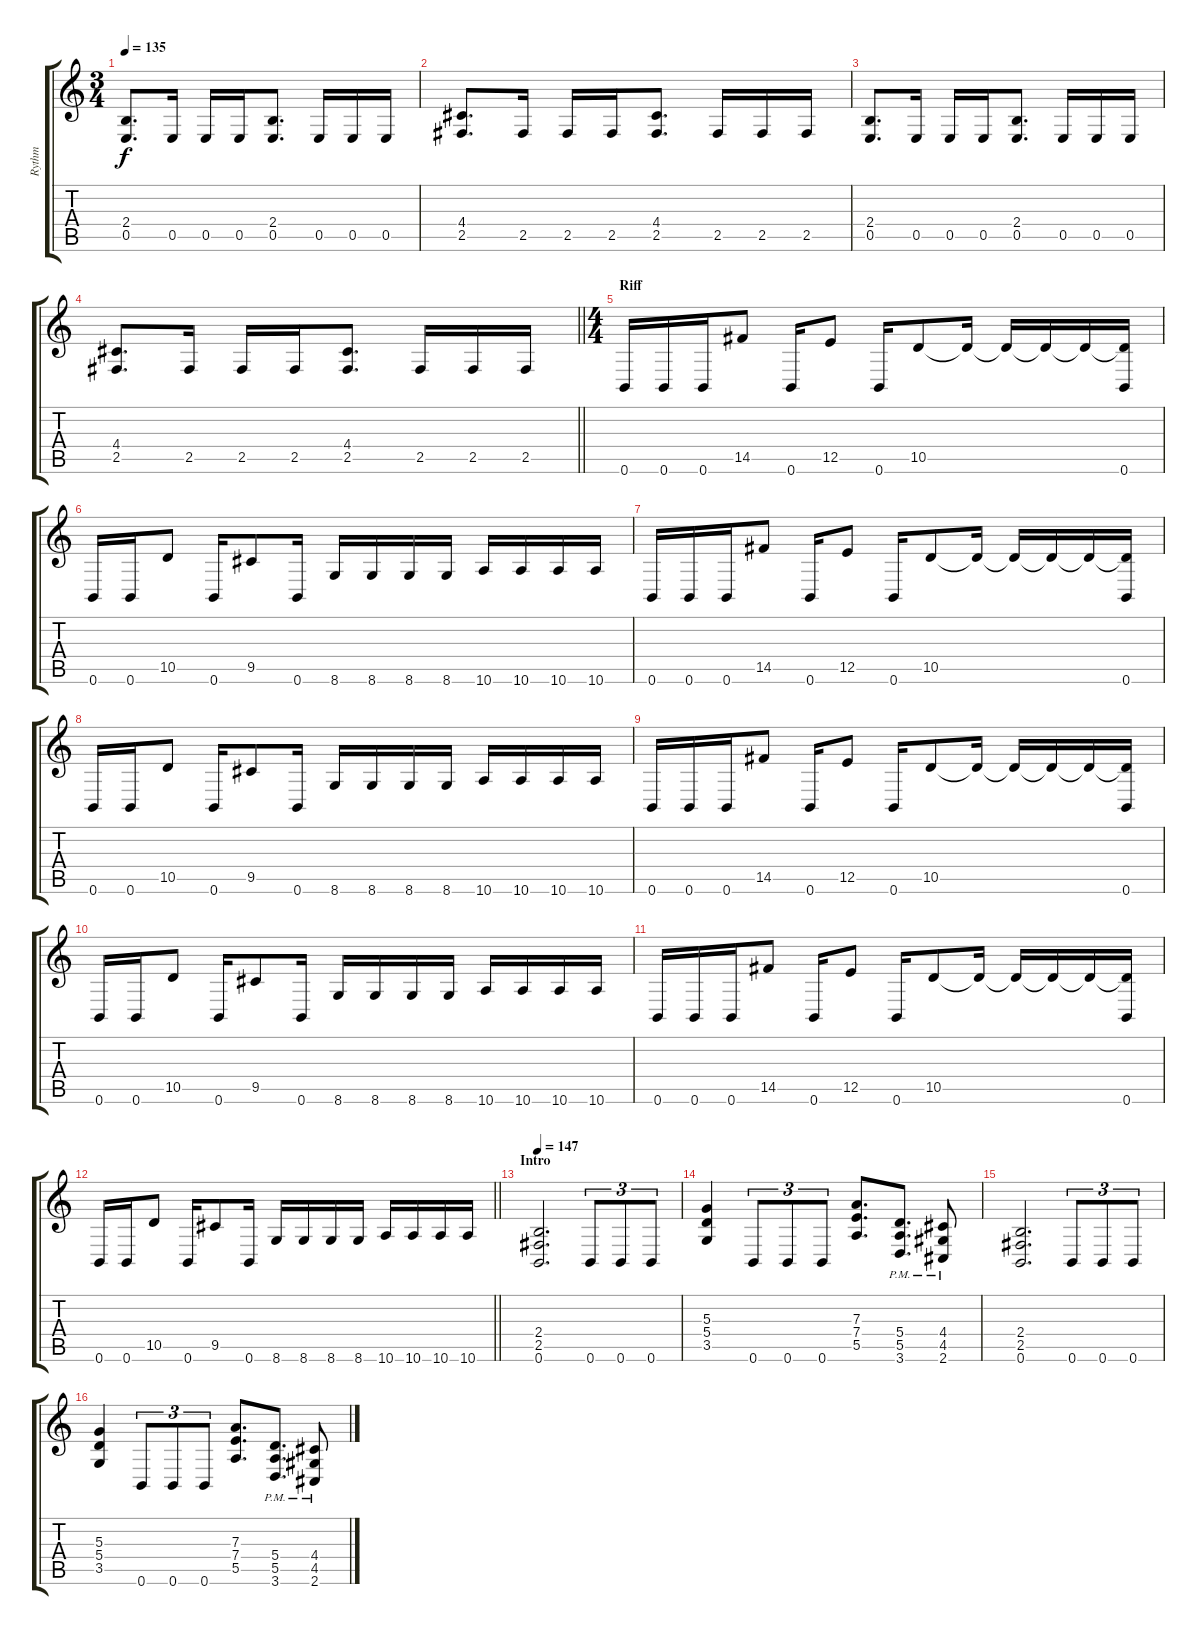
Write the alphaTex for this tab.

\track ("Rythm" "Rythm") {instrument distortionguitar}
\staff {score tabs}
\tuning (B3 Gb3 D3 A2 E2 B1) {hide}
\ts (3 4)
\tempo 135
\clef g2
\ks c
(2.4 0.5).8{d dy f} 0.5.16 0.5.16 0.5.16 (2.4 0.5).8{d} 0.5.16 0.5.16 0.5.16 |
(4.4 2.5).8{d} 2.5.16 2.5.16 2.5.16 (4.4 2.5).8{d} 2.5.16 2.5.16 2.5.16 |
(2.4 0.5).8{d} 0.5.16 0.5.16 0.5.16 (2.4 0.5).8{d} 0.5.16 0.5.16 0.5.16 |
\barLineRight lightlight
(4.4 2.5).8{d} 2.5.16 2.5.16 2.5.16 (4.4 2.5).8{d} 2.5.16 2.5.16 2.5.16 |
\ts (4 4)
\section ("" "Riff")
0.6.16 0.6.16 0.6.16 14.5.8 0.6.16 12.5.8 0.6.16 10.5.8 10.5{t}.16 10.5{t}.16 10.5{t}.16 10.5{t}.16 (10.5{t} 0.6).16 |
0.6.16 0.6.16 10.5.8 0.6.16 9.5.8 0.6.16 8.6.16 8.6.16 8.6.16 8.6.16 10.6.16 10.6.16 10.6.16 10.6.16 |
0.6.16 0.6.16 0.6.16 14.5.8 0.6.16 12.5.8 0.6.16 10.5.8 10.5{t}.16 10.5{t}.16 10.5{t}.16 10.5{t}.16 (10.5{t} 0.6).16 |
0.6.16 0.6.16 10.5.8 0.6.16 9.5.8 0.6.16 8.6.16 8.6.16 8.6.16 8.6.16 10.6.16 10.6.16 10.6.16 10.6.16 |
0.6.16 0.6.16 0.6.16 14.5.8 0.6.16 12.5.8 0.6.16 10.5.8 10.5{t}.16 10.5{t}.16 10.5{t}.16 10.5{t}.16 (10.5{t} 0.6).16 |
0.6.16 0.6.16 10.5.8 0.6.16 9.5.8 0.6.16 8.6.16 8.6.16 8.6.16 8.6.16 10.6.16 10.6.16 10.6.16 10.6.16 |
0.6.16 0.6.16 0.6.16 14.5.8 0.6.16 12.5.8 0.6.16 10.5.8 10.5{t}.16 10.5{t}.16 10.5{t}.16 10.5{t}.16 (10.5{t} 0.6).16 |
\barLineRight lightlight
0.6.16 0.6.16 10.5.8 0.6.16 9.5.8 0.6.16 8.6.16 8.6.16 8.6.16 8.6.16 10.6.16 10.6.16 10.6.16 10.6.16 |
\section ("" "Intro")
\tempo 147
(2.4 2.5 0.6).2{d} 0.6.8{tu (3 2)} 0.6.8{tu (3 2)} 0.6.8{tu (3 2)} |
(5.3 5.4 3.5).4 0.6.8{tu (3 2)} 0.6.8{tu (3 2)} 0.6.8{tu (3 2)} (7.3 7.4 5.5).8{d} (5.4{pm} 5.5{pm} 3.6{pm}).8{d} (4.4{pm} 4.5{pm} 2.6{pm}).8 |
(2.4 2.5 0.6).2{d} 0.6.8{tu (3 2)} 0.6.8{tu (3 2)} 0.6.8{tu (3 2)} |
(5.3 5.4 3.5).4 0.6.8{tu (3 2)} 0.6.8{tu (3 2)} 0.6.8{tu (3 2)} (7.3 7.4 5.5).8{d} (5.4{pm} 5.5{pm} 3.6{pm}).8{d} (4.4{pm} 4.5{pm} 2.6{pm}).8
